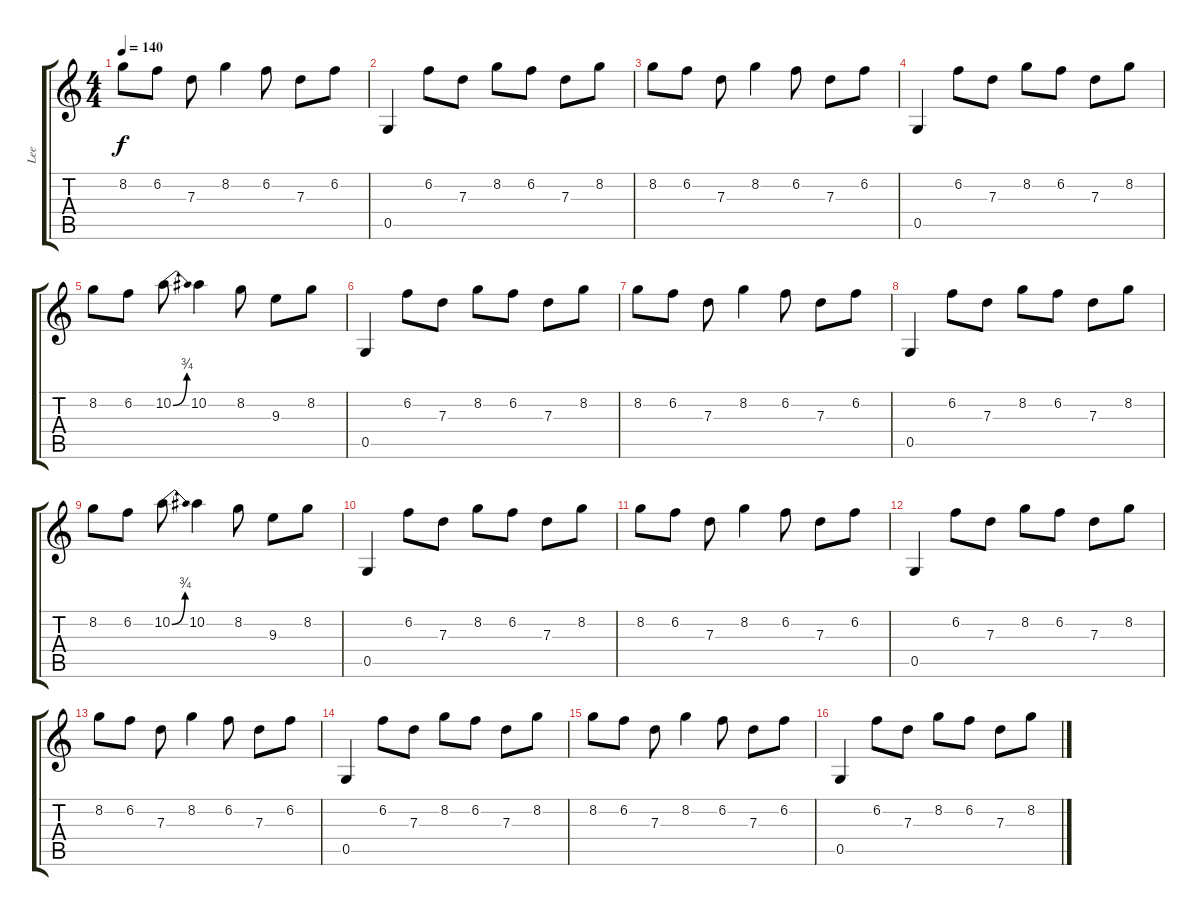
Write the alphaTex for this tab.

\track ("Lee" "Lee") {instrument overdrivenguitar}
\staff {score tabs}
\tuning (E4 B3 G3 D3 G2 E2) {hide}
\ts (4 4)
\tempo 140
\clef g2
\ks c
8.2.8{dy f} 6.2.8 7.3.8 8.2.4 6.2.8 7.3.8 6.2.8 |
0.5.4 6.2.8 7.3.8 8.2.8 6.2.8 7.3.8 8.2.8 |
8.2.8 6.2.8 7.3.8 8.2.4 6.2.8 7.3.8 6.2.8 |
0.5.4 6.2.8 7.3.8 8.2.8 6.2.8 7.3.8 8.2.8 |
8.2.8 6.2.8 10.2{be (bend 0 0 60 3)}.8 10.2.4 8.2.8 9.3.8 8.2.8 |
0.5.4 6.2.8 7.3.8 8.2.8 6.2.8 7.3.8 8.2.8 |
8.2.8 6.2.8 7.3.8 8.2.4 6.2.8 7.3.8 6.2.8 |
0.5.4 6.2.8 7.3.8 8.2.8 6.2.8 7.3.8 8.2.8 |
8.2.8 6.2.8 10.2{be (bend 0 0 60 3)}.8 10.2.4 8.2.8 9.3.8 8.2.8 |
0.5.4 6.2.8 7.3.8 8.2.8 6.2.8 7.3.8 8.2.8 |
8.2.8 6.2.8 7.3.8 8.2.4 6.2.8 7.3.8 6.2.8 |
0.5.4 6.2.8 7.3.8 8.2.8 6.2.8 7.3.8 8.2.8 |
8.2.8 6.2.8 7.3.8 8.2.4 6.2.8 7.3.8 6.2.8 |
0.5.4 6.2.8 7.3.8 8.2.8 6.2.8 7.3.8 8.2.8 |
8.2.8 6.2.8 7.3.8 8.2.4 6.2.8 7.3.8 6.2.8 |
0.5.4 6.2.8 7.3.8 8.2.8 6.2.8 7.3.8 8.2.8
